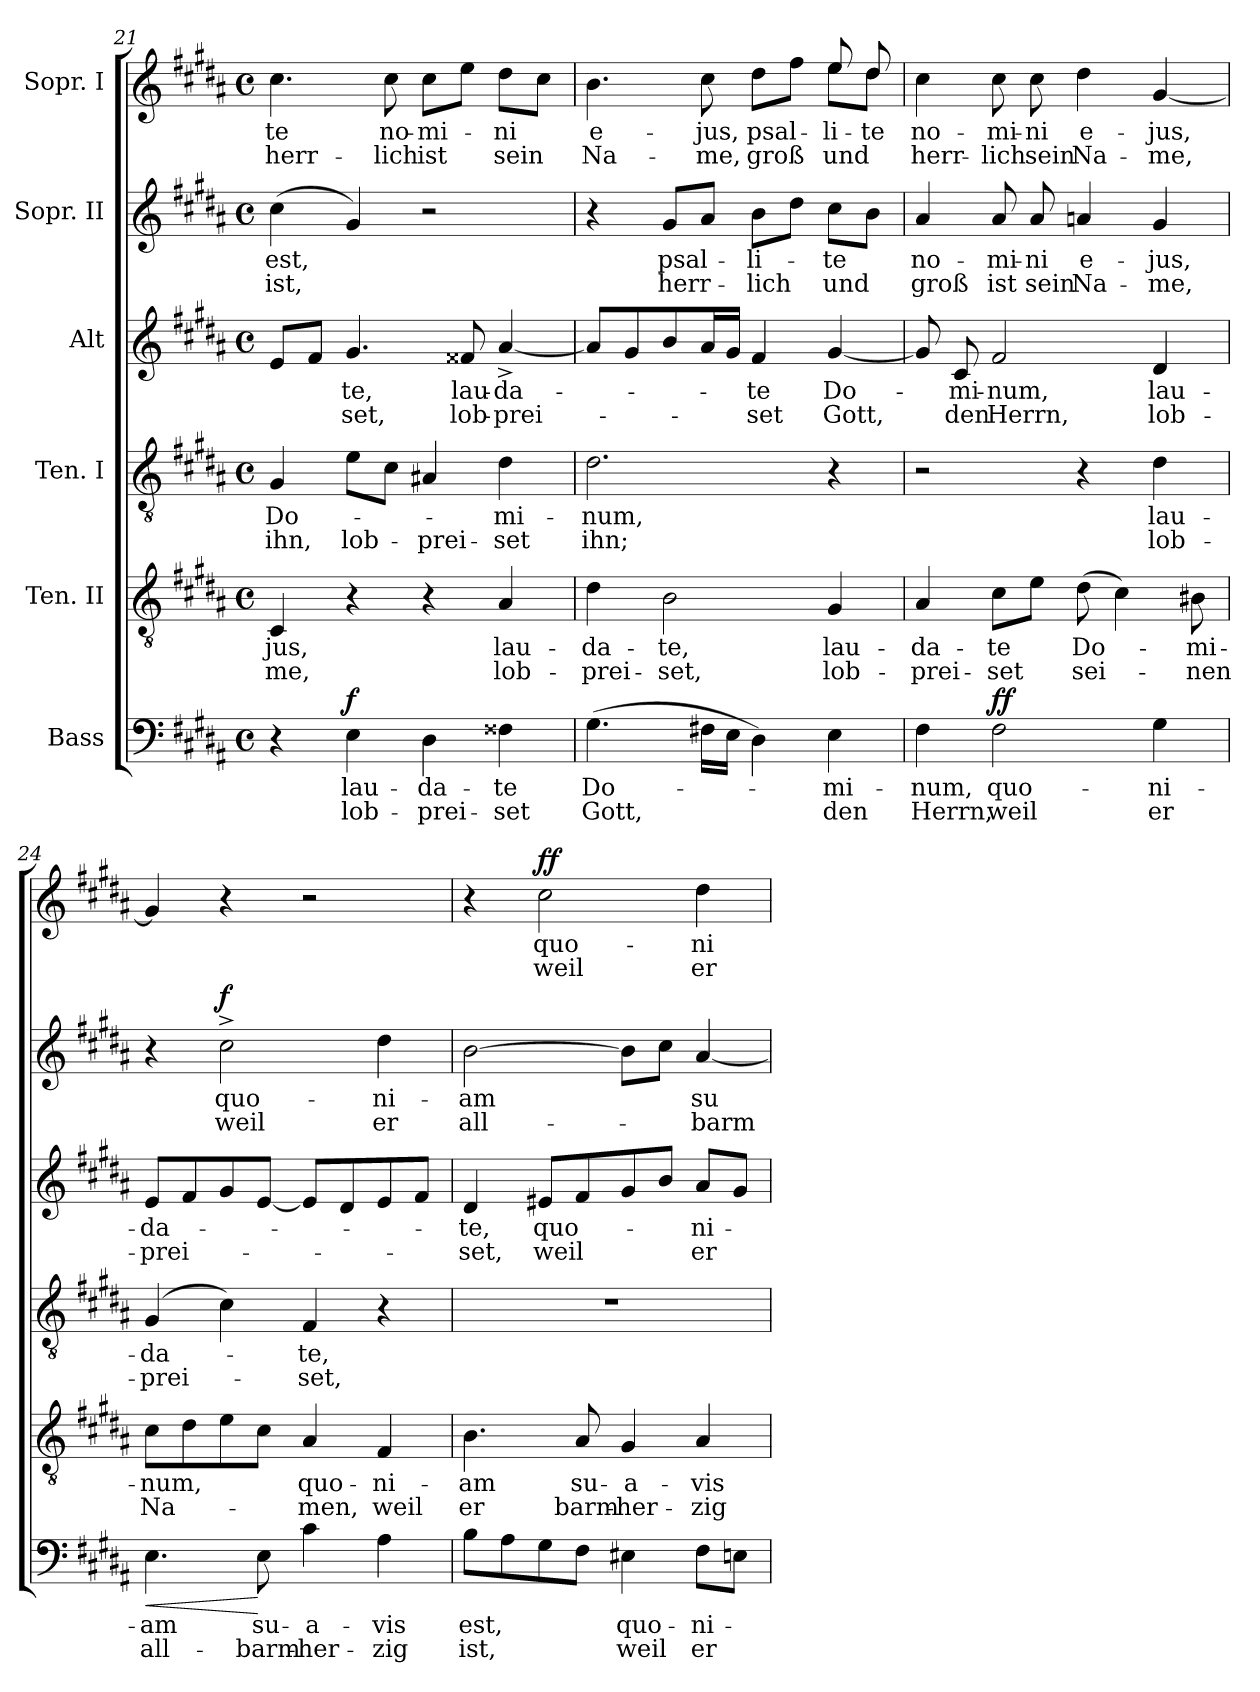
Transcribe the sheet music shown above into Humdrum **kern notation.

**kern	**text	**text	**dynam	**kern	**text	**text	**kern	**text	**text	**kern	**text	**text	**kern	**text	**text	**dynam	**kern	**text	**text	**dynam
*part6	*part6	*part6	*part6	*part5	*part5	*part5	*part4	*part4	*part4	*part3	*part3	*part3	*part2	*part2	*part2	*part2	*part1	*part1	*part1	*part1
*staff6	*staff6	*staff6	*staff6	*staff5	*staff5	*staff5	*staff4	*staff4	*staff4	*staff3	*staff3	*staff3	*staff2	*staff2	*staff2	*staff2	*staff1	*staff1	*staff1	*staff1
*I"Bass	*	*	*	*I"Ten. II	*	*	*I"Ten. I	*	*	*I"Alt	*	*	*I"Sopr. II	*	*	*	*I"Sopr. I	*	*	*
*clefF4	*	*	*	*clefGv2	*	*	*clefGv2	*	*	*clefG2	*	*	*clefG2	*	*	*	*clefG2	*	*	*
*k[f#c#g#d#a#]	*	*	*	*k[f#c#g#d#a#]	*	*	*k[f#c#g#d#a#]	*	*	*k[f#c#g#d#a#]	*	*	*k[f#c#g#d#a#]	*	*	*	*k[f#c#g#d#a#]	*	*	*
*B:	*	*	*	*B:	*	*	*B:	*	*	*B:	*	*	*B:	*	*	*	*B:	*	*	*
*M4/4	*	*	*	*M4/4	*	*	*M4/4	*	*	*M4/4	*	*	*M4/4	*	*	*	*M4/4	*	*	*
*met(c)	*	*	*	*met(c)	*	*	*met(c)	*	*	*met(c)	*	*	*met(c)	*	*	*	*met(c)	*	*	*
=21	=21	=21	=21	=21	=21	=21	=21	=21	=21	=21	=21	=21	=21	=21	=21	=21	=21	=21	=21	=21
4r	.	.	.	4C#/	-jus,	-me,	4G#/	Do-	ihn,	8e/L	.	.	(>4cc#\	est,	ist,	.	4.cc#\	-te	herr-	.
.	.	.	.	.	.	.	.	.	.	8f#/J	.	.	.	.	.	.	.	.	.	.
!	!	!	!LO:DY:a	!	!	!	!	!	!	!	!	!	!	!	!	!	!	!	!	!
4E\	lau-	lob-	f	4r	.	.	8e\L	.	lob-	4.g#/	-te,	-set,	4g#/)	.	.	.	.	.	.	.
.	.	.	.	.	.	.	8c#\J	.	.	.	.	.	.	.	.	.	8cc#\	no-	-lich	.
4D#\	-da-	-prei-	.	4r	.	.	4A#X/	.	-prei-	.	.	.	2r	.	.	.	8cc#\L	-mi-	ist	.
.	.	.	.	.	.	.	.	.	.	8f##X/	lau-	lob-	.	.	.	.	8ee\J	.	.	.
4F##X\	-te	-set	.	4A#/	lau-	lob-	4d#\	-mi-	-set	[4a#^/	-da-	-prei-	.	.	.	.	8dd#\L	-ni	sein	.
.	.	.	.	.	.	.	.	.	.	.	.	.	.	.	.	.	8cc#\J	.	.	.
!!LO:LB:g=z
=22	=22	=22	=22	=22	=22	=22	=22	=22	=22	=22	=22	=22	=22	=22	=22	=22	=22	=22	=22	=22
*	*	*	*	*	*	*	*	*	*	*	*	*	*	*	*	*	*^	*	*	*
(>4.G#\	Do-	Gott,	.	4d#\	-da-	-prei-	2.d#\	-num,	ihn;	8a#/L]	.	.	4r	.	.	.	4.b\	2.ryy	e-	Na-	.
.	.	.	.	.	.	.	.	.	.	8g#/	.	.	.	.	.	.	.	.	.	.	.
.	.	.	.	2B\	-te,	-set,	.	.	.	8b/	.	.	8g#/L	psal-	herr-	.	.	.	.	.	.
16F#X\LL	.	.	.	.	.	.	.	.	.	16a#/L	.	.	8a#/J	.	.	.	8cc#\	.	-jus,	-me,	.
16E\JJ	.	.	.	.	.	.	.	.	.	16g#/JJ	.	.	.	.	.	.	.	.	.	.	.
4D#\)	.	.	.	.	.	.	.	.	.	4f#/	-te	-set	8b\L	-li-	-lich	.	8dd#\L	.	psal-	groß	.
.	.	.	.	.	.	.	.	.	.	.	.	.	8dd#\J	.	.	.	8ff#\J	.	.	.	.
4E\	-mi-	den	.	4G#/	lau-	lob-	4r	.	.	[4g#/	Do-	Gott,	8cc#\L	-te	und	.	8ee/	8ee\L	-li-	und	.
.	.	.	.	.	.	.	.	.	.	.	.	.	8b\J	.	.	.	8dd#/	8dd#\J	-te	.	.
*	*	*	*	*	*	*	*	*	*	*	*	*	*	*	*	*	*v	*v	*	*	*
=23	=23	=23	=23	=23	=23	=23	=23	=23	=23	=23	=23	=23	=23	=23	=23	=23	=23	=23	=23	=23
4F#\	-num,	Herrn,	.	4A#/	-da-	-prei-	2r	.	.	8g#/]	.	.	4a#/	no-	groß	.	4cc#\	no-	herr-	.
.	.	.	.	.	.	.	.	.	.	8c#/	-mi-	den	.	.	.	.	.	.	.	.
!	!	!	!LO:DY:a	!	!	!	!	!	!	!	!	!	!	!	!	!	!	!	!	!
2F#\	quo-	weil	ff	8c#\L	-te	-set	.	.	.	2f#/	-num,	Herrn,	8a#/	-mi-	ist	.	8cc#\	-mi-	-lich	.
.	.	.	.	8e\J	.	.	.	.	.	.	.	.	8a#/	-ni	sein	.	8cc#\	-ni	sein	.
.	.	.	.	(8d#\	Do-	sei-	4r	.	.	.	.	.	4an/	e-	Na-	.	4dd#\	e-	Na-	.
.	.	.	.	4c#\)	.	.	.	.	.	.	.	.	.	.	.	.	.	.	.	.
4G#\	-ni-	er	.	.	.	.	4d#\	lau-	lob-	4d#/	lau-	lob-	4g#/	-jus,	-me,	.	[4g#/	-jus,	-me,	.
.	.	.	.	8B#X\	-mi-	-nen	.	.	.	.	.	.	.	.	.	.	.	.	.	.
=24	=24	=24	=24	=24	=24	=24	=24	=24	=24	=24	=24	=24	=24	=24	=24	=24	=24	=24	=24	=24
!	!	!	!LO:HP:b	!	!	!	!	!	!	!	!	!	!	!	!	!	!	!	!	!
4.E\	-am	all-	<	8c#\L	-num,	Na-	(>4G#/	-da-	-prei-	8e/L	-da-	-prei-	4r	.	.	.	4g#/]	.	.	.
.	.	.	.	8d#\	.	.	.	.	.	8f#/	.	.	.	.	.	.	.	.	.	.
!	!	!	!	!	!	!	!	!	!	!	!	!	!	!	!	!LO:DY:a	!	!	!	!
.	.	.	.	8e\	.	.	4c#\)	.	.	8g#/	.	.	2cc#^\	quo-	weil	f	4r	.	.	.
8E\	su-	-barm-	[	8c#\J	.	.	.	.	.	[8e/J	.	.	.	.	.	.	.	.	.	.
4c#\	-a-	-her-	.	4A#/	quo-	-men,	4F#/	-te,	-set,	8e/L]	.	.	.	.	.	.	2r	.	.	.
.	.	.	.	.	.	.	.	.	.	8d#/	.	.	.	.	.	.	.	.	.	.
4A#\	-vis	-zig	.	4F#/	-ni-	weil	4r	.	.	8e/	.	.	4dd#\	-ni-	er	.	.	.	.	.
.	.	.	.	.	.	.	.	.	.	8f#/J	.	.	.	.	.	.	.	.	.	.
!!LO:PB:g=z
=25	=25	=25	=25	=25	=25	=25	=25	=25	=25	=25	=25	=25	=25	=25	=25	=25	=25	=25	=25	=25
8B\L	est,	ist,	.	4.B\	-am	er	1r	.	.	4d#/	-te,	-set,	[2b\	-am	all-	.	4r	.	.	.
8A#\	.	.	.	.	.	.	.	.	.	.	.	.	.	.	.	.	.	.	.	.
!	!	!	!	!	!	!	!	!	!	!	!	!	!	!	!	!	!	!	!	!LO:DY:a
8G#\	.	.	.	.	.	.	.	.	.	8e#X/L	quo-	weil	.	.	.	.	2cc#\	quo-	weil	ff
8F#\J	.	.	.	8A#/	su-	barm-	.	.	.	8f#/	.	.	.	.	.	.	.	.	.	.
4E#X\	-quo-	weil	.	4G#/	-a-	-her-	.	.	.	8g#/	.	.	8b\L]	.	.	.	.	.	.	.
.	.	.	.	.	.	.	.	.	.	8b/J	.	.	8cc#\J	.	.	.	.	.	.	.
8F#\L	-ni-	er	.	4A#/	-vis	-zig	.	.	.	8a#/L	-ni-	er	[4a#/	su-	-barm-	.	4dd#\	-ni-	er	.
8En\J	.	.	.	.	.	.	.	.	.	8g#/J	.	.	.	.	.	.	.	.	.	.
=	=	=	=	=	=	=	=	=	=	=	=	=	=	=	=	=	=	=	=	=
*-	*-	*-	*-	*-	*-	*-	*-	*-	*-	*-	*-	*-	*-	*-	*-	*-	*-	*-	*-	*-
